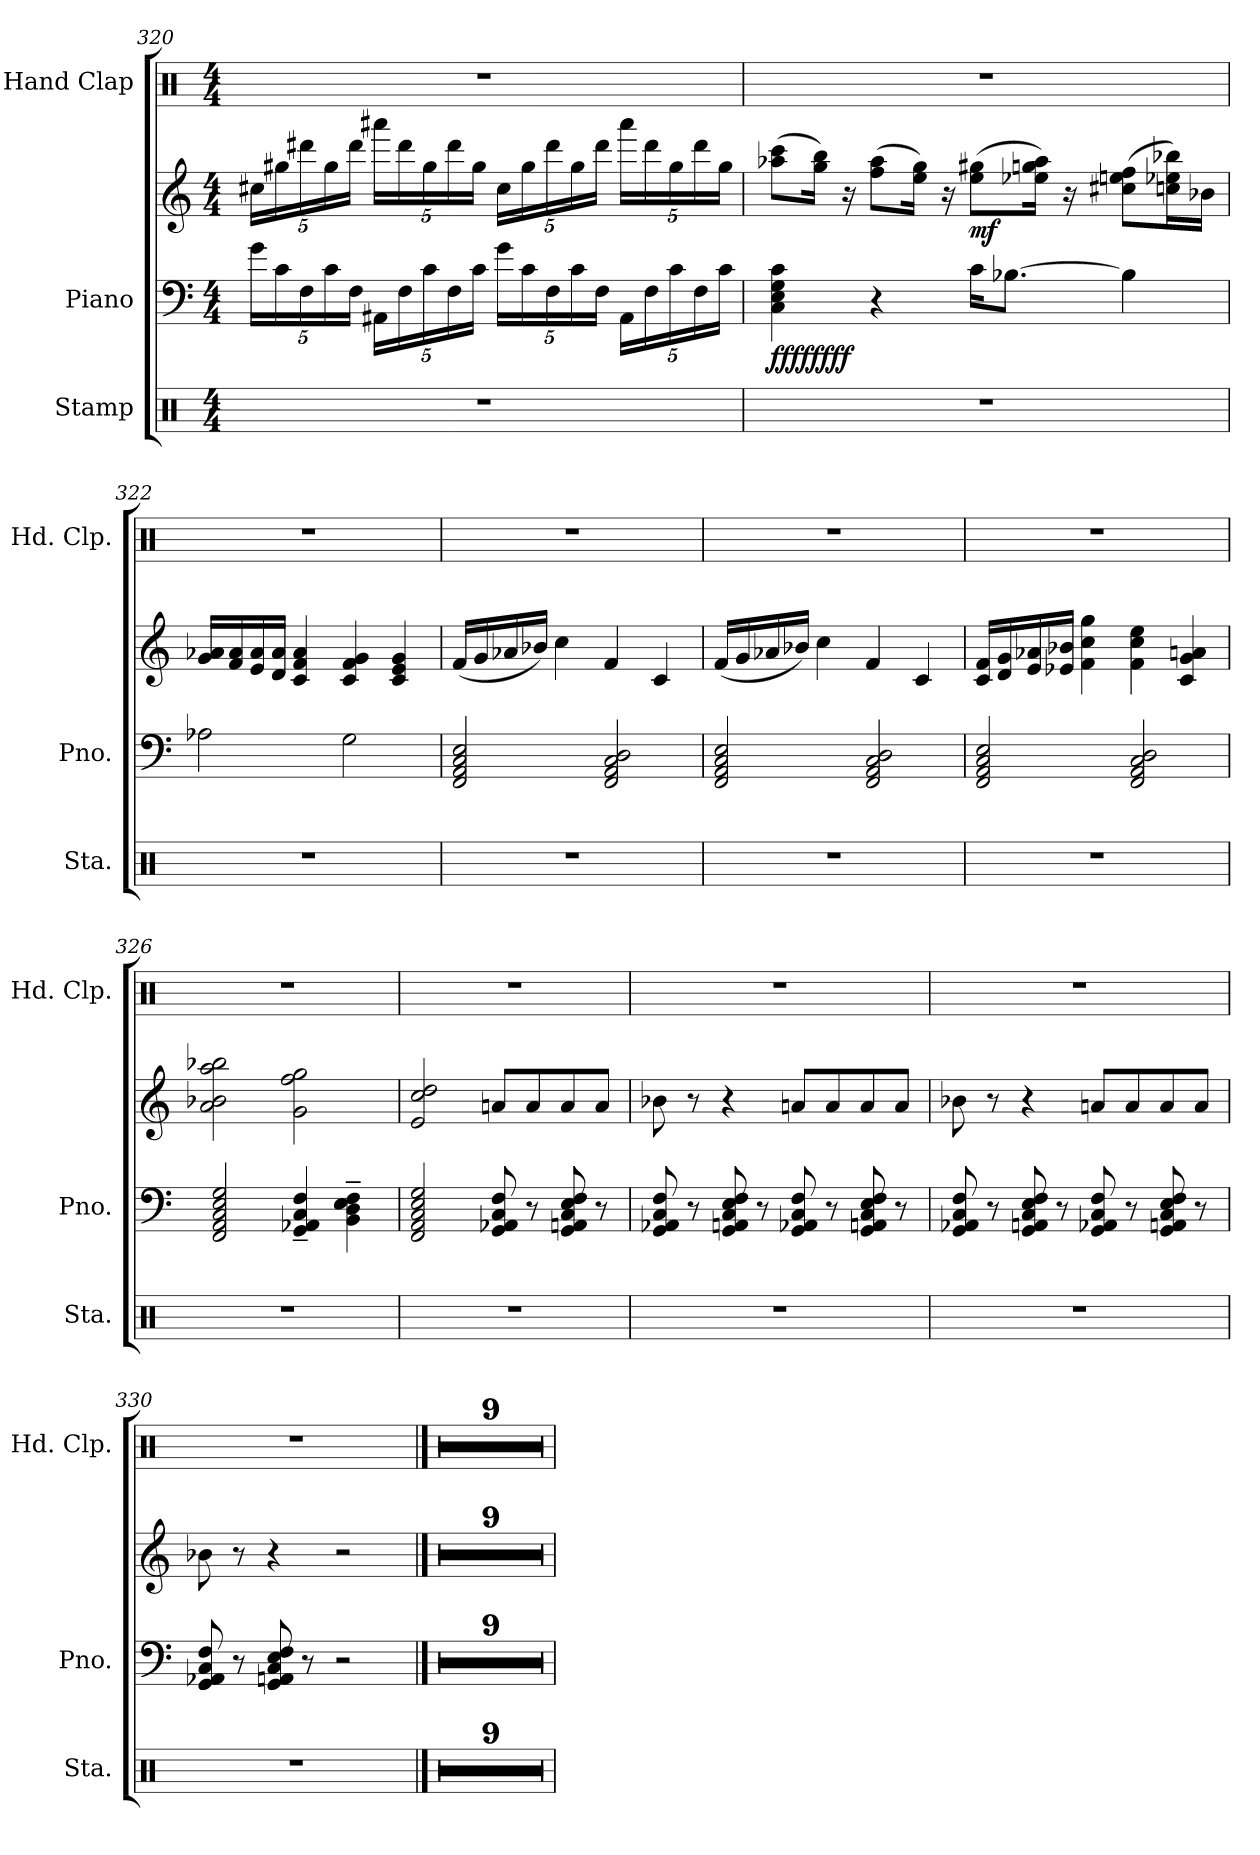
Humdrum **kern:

**kern	**kern	**kern	**dynam	**kern
*part3	*part2	*part2	*part2	*part1
*staff4	*staff3	*staff2	*staff2/3	*staff1
*I"Stamp	*I"Piano	*	*	*I"Hand Clap
*I'Sta.	*I'Pno.	*	*	*I'Hd. Clp.
!!LO:LB:g=z
*clefX	*clefF4	*clefG2	*	*clefX
*k[]	*k[]	*k[]	*	*k[]
*M4/4	*M4/4	*M4/4	*	*M4/4
*	*Xbrackettup	*Xbrackettup	*	*
=320	=320	=320	=320	=320
1r	20g\LL	20cc#X\LL	.	1r
.	20c\	20gg#X\	.	.
.	20F\	20ddd#X\	.	.
.	20c\	20gg#\	.	.
.	20F\JJ	20ddd#\JJ	.	.
.	20AA#X\LL	20aaa#X\LL	.	.
.	20F\	20ddd#\	.	.
.	20c\	20gg#\	.	.
.	20F\	20ddd#\	.	.
.	20c\JJ	20gg#\JJ	.	.
.	20g\LL	20cc#\LL	.	.
.	20c\	20gg#\	.	.
.	20F\	20ddd#\	.	.
.	20c\	20gg#\	.	.
.	20F\JJ	20ddd#\JJ	.	.
.	20AA#\LL	20aaa#\LL	.	.
.	20F\	20ddd#\	.	.
.	20c\	20gg#\	.	.
.	20F\	20ddd#\	.	.
.	20c\JJ	20gg#\JJ	.	.
=321	=321	=321	=321	=321
!	!	!	!LO:DY:b=2	!
!	!	!	!LO:DY:n=1:b=2	!
!	!	!	!LO:DY:n=2:b=2	!
!	!	!	!LO:DY:n=3:b=2	!
1r	4C\ 4E\ 4G\ 4c\	(>8aa-X\ 8ccc\L	ff ff ff ff	1r
.	.	16gg\ 16bb\Jk)	.	.
.	.	16r	.	.
.	4r	(>8ff\ 8aa-\L	.	.
.	.	16ee\ 16gg\Jk)	.	.
.	.	16r	.	.
!	!	!	!LO:DY:n=4:b	!
.	16c\KL	(>8ee\ 8gg#X\L	mf	.
.	[8.B-X\J	.	.	.
.	.	16ee-X\ 16ggn\ 16aa-\Jk)	.	.
.	.	16r	.	.
.	4B-\]	(>8cc#X\ 8een\ 8ff\L	.	.
.	.	16ccn\ 16ee-X\ 16bb-X\L)	.	.
.	.	16b-X\JJ	.	.
=322	=322	=322	=322	=322
1r	2A-X\	16g/ 16a-X/LL	.	1r
.	.	16f/ 16a-/	.	.
.	.	16e/ 16a-/	.	.
.	.	16d/ 16a-/JJ	.	.
.	.	4c/ 4f/ 4a-/	.	.
.	2G\	4c/ 4f/ 4g/	.	.
.	.	4c/ 4e/ 4g/	.	.
=323	=323	=323	=323	=323
1r	2FF/ 2AA/ 2C/ 2E/	(<16f/LL	.	1r
.	.	16g/	.	.
.	.	16a-X/	.	.
.	.	16b-X/JJ)	.	.
.	.	4cc\	.	.
.	2FF/ 2AA/ 2C/ 2D/	4f/	.	.
.	.	4c/	.	.
=324	=324	=324	=324	=324
1r	2FF/ 2AA/ 2C/ 2E/	(<16f/LL	.	1r
.	.	16g/	.	.
.	.	16a-X/	.	.
.	.	16b-X/JJ)	.	.
.	.	4cc\	.	.
.	2FF/ 2AA/ 2C/ 2D/	4f/	.	.
.	.	4c/	.	.
!!LO:LB:g=z
=325	=325	=325	=325	=325
1r	2FF/ 2AA/ 2C/ 2E/	16c/ 16f/LL	.	1r
.	.	16d/ 16g/	.	.
.	.	16e/ 16a-X/	.	.
.	.	16e-X/ 16b-X/JJ	.	.
.	.	4f\ 4cc\ 4gg\	.	.
.	2FF/ 2AA/ 2C/ 2D/	4f\ 4cc\ 4ee\	.	.
.	.	4c/ 4g/ 4an/	.	.
=326	=326	=326	=326	=326
1r	2FF/ 2AA/ 2C/ 2E/ 2G/	2a\ 2b-X\ 2aa\ 2bb-X\	.	1r
.	4GG/~ 4AA-X/~ 4C/~ 4F/~	2g\ 2ff\ 2gg\	.	.
.	4BB\~ 4D\~ 4E\~ 4F\~	.	.	.
=327	=327	=327	=327	=327
1r	2FF/ 2AA/ 2C/ 2E/ 2G/	2e/ 2cc/ 2dd/	.	1r
.	8GG/ 8AA-X/ 8C/ 8F/	8an/L	.	.
.	8r	8a/	.	.
.	8GG/ 8AAn/ 8C/ 8E/ 8F/	8a/	.	.
.	8r	8a/J	.	.
=328	=328	=328	=328	=328
1r	8GG/ 8AA-X/ 8C/ 8F/	8b-X\	.	1r
.	8r	8r	.	.
.	8GG/ 8AAn/ 8C/ 8E/ 8F/	4r	.	.
.	8r	.	.	.
.	8GG/ 8AA-X/ 8C/ 8F/	8an/L	.	.
.	8r	8a/	.	.
.	8GG/ 8AAn/ 8C/ 8E/ 8F/	8a/	.	.
.	8r	8a/J	.	.
=329	=329	=329	=329	=329
1r	8GG/ 8AA-X/ 8C/ 8F/	8b-X\	.	1r
.	8r	8r	.	.
.	8GG/ 8AAn/ 8C/ 8E/ 8F/	4r	.	.
.	8r	.	.	.
.	8GG/ 8AA-X/ 8C/ 8F/	8an/L	.	.
.	8r	8a/	.	.
.	8GG/ 8AAn/ 8C/ 8E/ 8F/	8a/	.	.
.	8r	8a/J	.	.
=330	=330	=330	=330	=330
1r	8GG/ 8AA-X/ 8C/ 8F/	8b-X\	.	1r
.	8r	8r	.	.
.	8GG/ 8AAn/ 8C/ 8E/ 8F/	4r	.	.
.	8r	.	.	.
.	2r	2r	.	.
==331	==331	==331	==331	==331
1r	1r	1r	.	1r
!!LO:LB:g=z
=332	=332	=332	=332	=332
1r	1r	1r	.	1r
=333	=333	=333	=333	=333
1r	1r	1r	.	1r
=334	=334	=334	=334	=334
1r	1r	1r	.	1r
=335	=335	=335	=335	=335
1r	1r	1r	.	1r
=336	=336	=336	=336	=336
1r	1r	1r	.	1r
=337	=337	=337	=337	=337
1r	1r	1r	.	1r
=338	=338	=338	=338	=338
1r	1r	1r	.	1r
=339	=339	=339	=339	=339
1r	1r	1r	.	1r
=	=	=	=	=
*-	*-	*-	*-	*-
